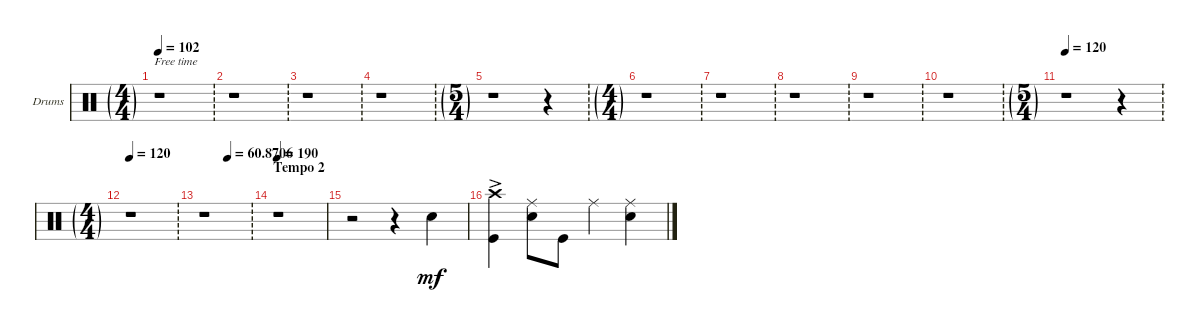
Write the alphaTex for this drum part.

\bracketExtendMode groupsimilarinstruments
\firstSystemTrackNameOrientation horizontal
\otherSystemsTrackNameOrientation horizontal
\track ("John Bonham" "Drums") {instrument percussion}
\staff {score}
\articulation defaults
\ts (4 4)
\ft
\tempo 102
\clef neutral
\ks c
r.1{dy mf} |
\ft
r.1 |
\ft
r.1 |
\ft
r.1 |
\ts (5 4)
\ft
r.1 r.4 |
\ts (4 4)
\ft
r.1 |
\ft
r.1 |
\ft
r.1 |
\ft
r.1 |
\ft
r.1 |
\ts (5 4)
\ft
\tempo 120
r.1 r.4 |
\ts (4 4)
\ft
\tempo 120
r.1 |
\ft
\tempo (60.8706 0.5)
r.1 |
\section ("" "Tempo 2")
\tempo 190
r.1 |
r.2 r.4 "Snare (hit) 2".4 |
("Kick (hit)" "Crash high (hit)"{ac}).4 ("Ride (middle)" "Snare (hit) 2").8 "Kick (hit)".8 "Ride (middle)".4 ("Ride (middle)" "Snare (hit) 2").4
